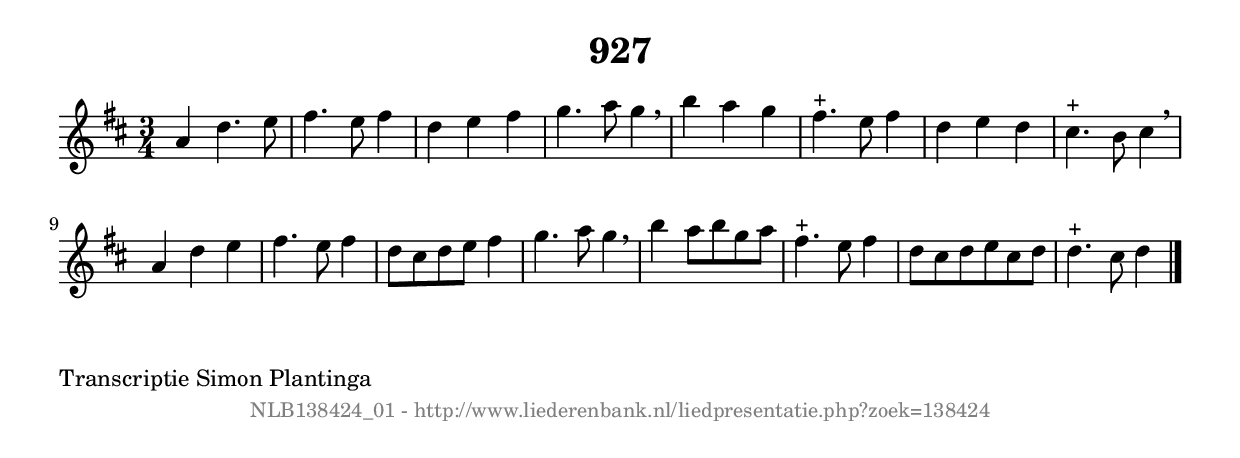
%
% produced by wce2krn 1.64 (7 June 2014)
%
\version"2.16"
#(append! paper-alist '(("long" . (cons (* 210 mm) (* 2000 mm)))))
#(set-default-paper-size "long")
sb = {\breathe}
mBreak = {\breathe }
bBreak = {\breathe }
x = {\once\override NoteHead #'style = #'cross }
gl=\glissando
itime={\override Staff.TimeSignature #'stencil = ##f }
ficta = {\once\set suggestAccidentals = ##t}
fine = {\once\override Score.RehearsalMark #'self-alignment-X = #1 \mark \markup {\italic{Fine}}}
dc = {\once\override Score.RehearsalMark #'self-alignment-X = #1 \mark \markup {\italic{D.C.}}}
dcf = {\once\override Score.RehearsalMark #'self-alignment-X = #1 \mark \markup {\italic{D.C. al Fine}}}
dcc = {\once\override Score.RehearsalMark #'self-alignment-X = #1 \mark \markup {\italic{D.C. al Coda}}}
ds = {\once\override Score.RehearsalMark #'self-alignment-X = #1 \mark \markup {\italic{D.S.}}}
dsf = {\once\override Score.RehearsalMark #'self-alignment-X = #1 \mark \markup {\italic{D.S. al Fine}}}
dsc = {\once\override Score.RehearsalMark #'self-alignment-X = #1 \mark \markup {\italic{D.S. al Coda}}}
pv = {\set Score.repeatCommands = #'((volta "1"))}
sv = {\set Score.repeatCommands = #'((volta "2"))}
tv = {\set Score.repeatCommands = #'((volta "3"))}
qv = {\set Score.repeatCommands = #'((volta "4"))}
xv = {\set Score.repeatCommands = #'((volta #f))}
\header{ tagline = ""
title = "927"
}
\score {{
\key d \major
\relative g'
{
\set melismaBusyProperties = #'()
\time 3/4
\tempo 4=120
\override Score.MetronomeMark #'transparent = ##t
\override Score.RehearsalMark #'break-visibility = #(vector #t #t #f)
a4 d4. e8 | fis4. e8 fis4 | d4 e4 fis4 | g4. a8 g4 \sb | b4 a4 g4 | fis4.^"+" e8 fis4 | d4 e4 d4 | cis4.^"+" b8 cis4 | \mBreak \bar "|"
a4 d4 e4 | fis4. e8 fis4 | d8 cis8 d8 e8 fis4 | g4. a8 g4 \sb | b4 a8 b8 g8 a8 | fis4.^"+" e8 fis4 | d8 cis8 d8 e8 cis8 d8 | d4.^"+" cis8 d4 \bar "|."
 }}
 \midi { }
 \layout {
            indent = 0.0\cm
}
}
\markup { \wordwrap-string #" 
Transcriptie Simon Plantinga
"}
\markup { \vspace #0 } \markup { \with-color #grey \fill-line { \center-column { \smaller "NLB138424_01 - http://www.liederenbank.nl/liedpresentatie.php?zoek=138424" } } }
